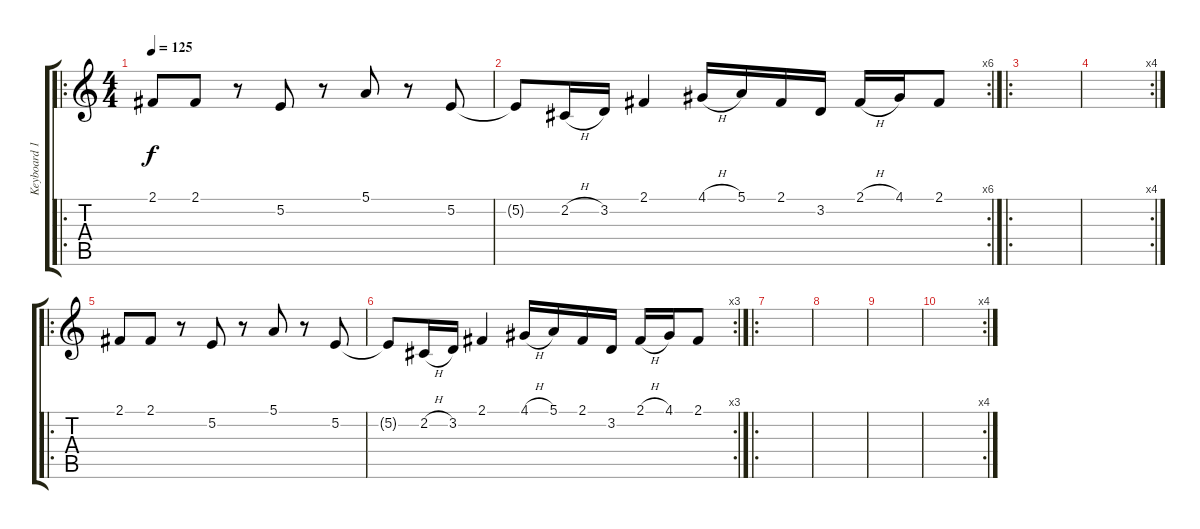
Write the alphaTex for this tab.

\track ("Keyboard 1 Overdub" "Keyboard 1") {instrument lead1square}
\staff {score tabs}
\tuning (E4 B3 G3 D3 A2 E2) {hide}
\ro
\ts (4 4)
\tempo 125
\clef g2
\ks c
2.1.8{dy f} 2.1.8 r.8 5.2.8 r.8 5.1.8 r.8 5.2.8 |
\rc 6
5.2{t}.8 2.2{h}.16 3.2.16 2.1.4 4.1{h}.16 5.1.16 2.1.16 3.2.16 2.1{h}.16 4.1.16 2.1.8 |
\ro
|
\rc 4
|
\ro
2.1.8 2.1.8 r.8 5.2.8 r.8 5.1.8 r.8 5.2.8 |
\rc 3
5.2{t}.8 2.2{h}.16 3.2.16 2.1.4 4.1{h}.16 5.1.16 2.1.16 3.2.16 2.1{h}.16 4.1.16 2.1.8 |
\ro
|
|
|
\rc 4
